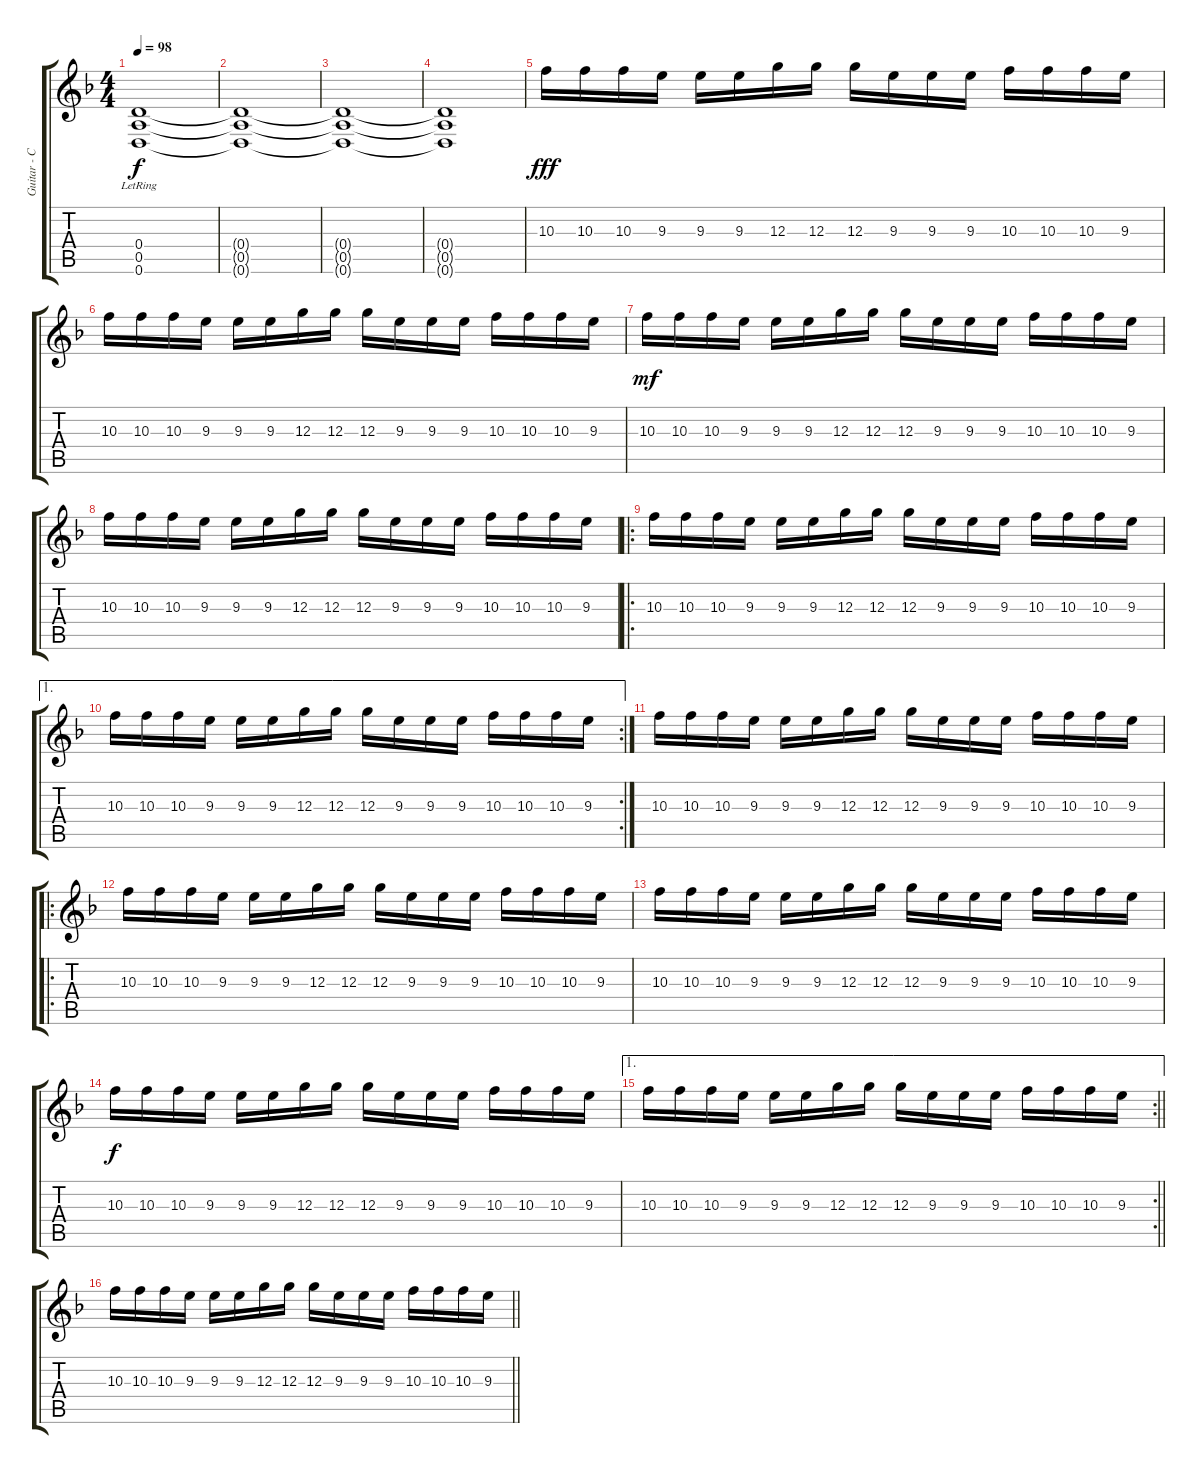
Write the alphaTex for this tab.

\track ("Guitar - Chad" "Guitar - C") {instrument distortionguitar}
\staff {score tabs}
\tuning (E4 B3 G3 D3 A2 D2) {hide}
\ts (4 4)
\tempo 98
\clef g2
\ks f
(0.4{lr} 0.5{lr} 0.6{lr}).1{dy f instrument distortionguitar} |
(0.4{t} 0.5{t} 0.6{t}).1 |
(0.4{t} 0.5{t} 0.6{t}).1 |
(0.4{t} 0.5{t} 0.6{t}).1 |
10.3.16{dy fff} 10.3.16 10.3.16 9.3.16 9.3.16 9.3.16 12.3.16 12.3.16 12.3.16 9.3.16 9.3.16 9.3.16 10.3.16 10.3.16 10.3.16 9.3.16 |
10.3.16 10.3.16 10.3.16 9.3.16 9.3.16 9.3.16 12.3.16 12.3.16 12.3.16 9.3.16 9.3.16 9.3.16 10.3.16 10.3.16 10.3.16 9.3.16 |
10.3.16{dy mf} 10.3.16 10.3.16 9.3.16 9.3.16 9.3.16 12.3.16 12.3.16 12.3.16 9.3.16 9.3.16 9.3.16 10.3.16 10.3.16 10.3.16 9.3.16 |
10.3.16 10.3.16 10.3.16 9.3.16 9.3.16 9.3.16 12.3.16 12.3.16 12.3.16 9.3.16 9.3.16 9.3.16 10.3.16 10.3.16 10.3.16 9.3.16 |
\ro
10.3.16 10.3.16 10.3.16 9.3.16 9.3.16 9.3.16 12.3.16 12.3.16 12.3.16 9.3.16 9.3.16 9.3.16 10.3.16 10.3.16 10.3.16 9.3.16 |
\ae 1
\rc 2
10.3.16 10.3.16 10.3.16 9.3.16 9.3.16 9.3.16 12.3.16 12.3.16 12.3.16 9.3.16 9.3.16 9.3.16 10.3.16 10.3.16 10.3.16 9.3.16 |
10.3.16 10.3.16 10.3.16 9.3.16 9.3.16 9.3.16 12.3.16 12.3.16 12.3.16 9.3.16 9.3.16 9.3.16 10.3.16 10.3.16 10.3.16 9.3.16 |
\ro
10.3.16 10.3.16 10.3.16 9.3.16 9.3.16 9.3.16 12.3.16 12.3.16 12.3.16 9.3.16 9.3.16 9.3.16 10.3.16 10.3.16 10.3.16 9.3.16 |
10.3.16 10.3.16 10.3.16 9.3.16 9.3.16 9.3.16 12.3.16 12.3.16 12.3.16 9.3.16 9.3.16 9.3.16 10.3.16 10.3.16 10.3.16 9.3.16 |
10.3.16{dy f} 10.3.16 10.3.16 9.3.16 9.3.16 9.3.16 12.3.16 12.3.16 12.3.16 9.3.16 9.3.16 9.3.16 10.3.16 10.3.16 10.3.16 9.3.16 |
\ae 1
\rc 2
\barLineRight lightlight
10.3.16 10.3.16 10.3.16 9.3.16 9.3.16 9.3.16 12.3.16 12.3.16 12.3.16 9.3.16 9.3.16 9.3.16 10.3.16 10.3.16 10.3.16 9.3.16 |
\barLineRight lightlight
10.3.16 10.3.16 10.3.16 9.3.16 9.3.16 9.3.16 12.3.16 12.3.16 12.3.16 9.3.16 9.3.16 9.3.16 10.3.16 10.3.16 10.3.16 9.3.16
